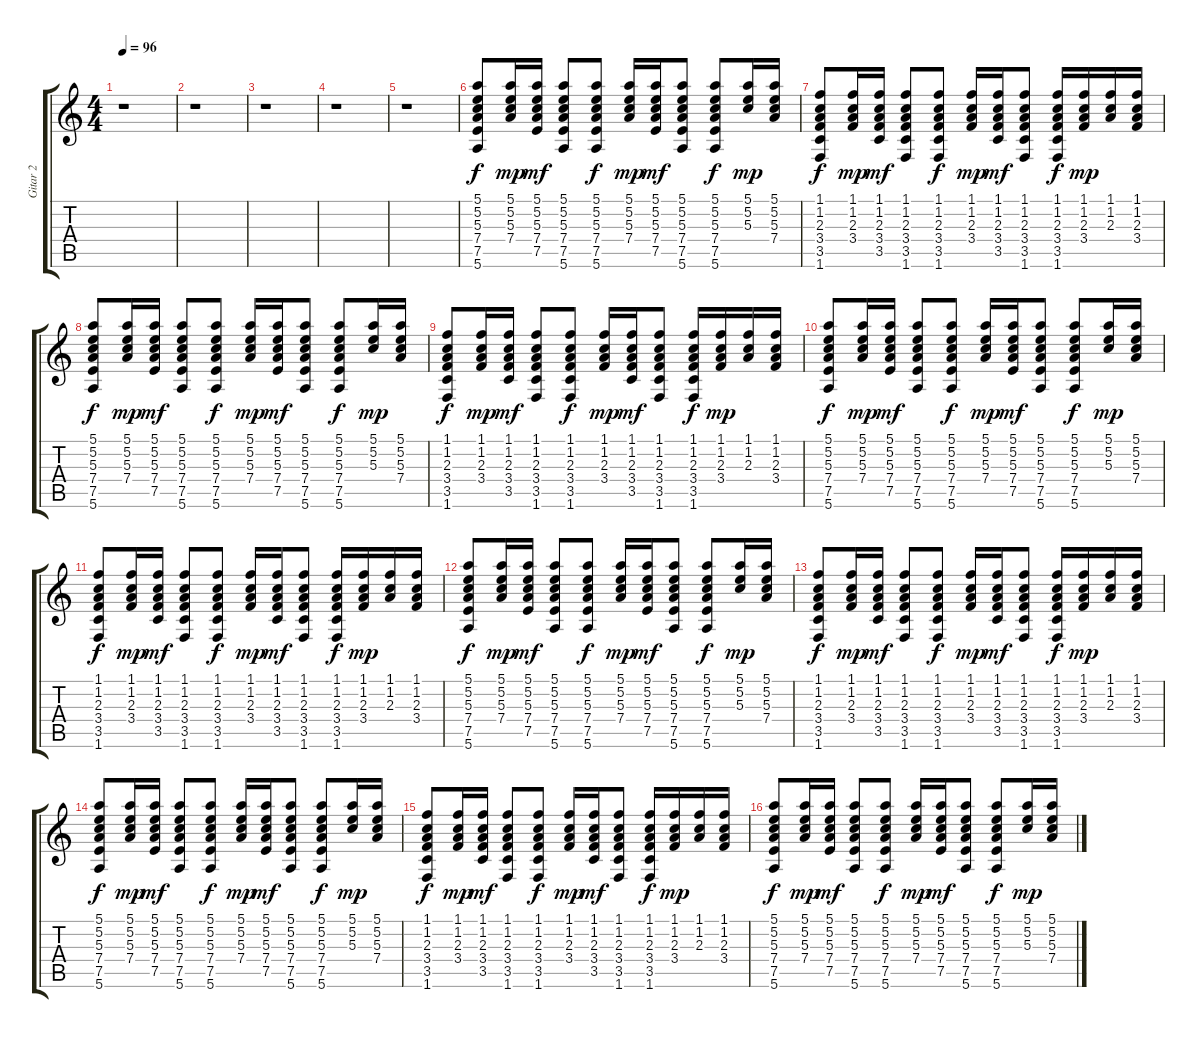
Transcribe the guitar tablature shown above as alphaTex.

\track ("Gitar 2" "Gitar 2") {instrument overdrivenguitar}
\staff {score tabs}
\tuning (E4 B3 G3 D3 A2 E2) {hide}
\ts (4 4)
\tempo 96
\clef g2
\ks c
r.1{dy fff} |
r.1 |
r.1 |
r.1 |
r.1 |
(5.1 5.2 5.3 7.4 7.5 5.6).8{dy f} (5.1 5.2 5.3 7.4).16{dy mp} (5.1 5.2 5.3 7.4 7.5).16{dy mf} (5.1 5.2 5.3 7.4 7.5 5.6).8 (5.1 5.2 5.3 7.4 7.5 5.6).8{dy f} (5.1 5.2 5.3 7.4).16{dy mp} (5.1 5.2 5.3 7.4 7.5).16{dy mf} (5.1 5.2 5.3 7.4 7.5 5.6).8 (5.1 5.2 5.3 7.4 7.5 5.6).8{dy f} (5.1 5.2 5.3).16{dy mp} (5.1 5.2 5.3 7.4).16 |
(1.1 1.2 2.3 3.4 3.5 1.6).8{dy f} (1.1 1.2 2.3 3.4).16{dy mp} (1.1 1.2 2.3 3.4 3.5).16{dy mf} (1.1 1.2 2.3 3.4 3.5 1.6).8 (1.1 1.2 2.3 3.4 3.5 1.6).8{dy f} (1.1 1.2 2.3 3.4).16{dy mp} (1.1 1.2 2.3 3.4 3.5).16{dy mf} (1.1 1.2 2.3 3.4 3.5 1.6).8 (1.1 1.2 2.3 3.4 3.5 1.6).16{dy f} (1.1 1.2 2.3 3.4).16{dy mp} (1.1 1.2 2.3).16 (1.1 1.2 2.3 3.4).16 |
(5.1 5.2 5.3 7.4 7.5 5.6).8{dy f} (5.1 5.2 5.3 7.4).16{dy mp} (5.1 5.2 5.3 7.4 7.5).16{dy mf} (5.1 5.2 5.3 7.4 7.5 5.6).8 (5.1 5.2 5.3 7.4 7.5 5.6).8{dy f} (5.1 5.2 5.3 7.4).16{dy mp} (5.1 5.2 5.3 7.4 7.5).16{dy mf} (5.1 5.2 5.3 7.4 7.5 5.6).8 (5.1 5.2 5.3 7.4 7.5 5.6).8{dy f} (5.1 5.2 5.3).16{dy mp} (5.1 5.2 5.3 7.4).16 |
(1.1 1.2 2.3 3.4 3.5 1.6).8{dy f} (1.1 1.2 2.3 3.4).16{dy mp} (1.1 1.2 2.3 3.4 3.5).16{dy mf} (1.1 1.2 2.3 3.4 3.5 1.6).8 (1.1 1.2 2.3 3.4 3.5 1.6).8{dy f} (1.1 1.2 2.3 3.4).16{dy mp} (1.1 1.2 2.3 3.4 3.5).16{dy mf} (1.1 1.2 2.3 3.4 3.5 1.6).8 (1.1 1.2 2.3 3.4 3.5 1.6).16{dy f} (1.1 1.2 2.3 3.4).16{dy mp} (1.1 1.2 2.3).16 (1.1 1.2 2.3 3.4).16 |
(5.1 5.2 5.3 7.4 7.5 5.6).8{dy f} (5.1 5.2 5.3 7.4).16{dy mp} (5.1 5.2 5.3 7.4 7.5).16{dy mf} (5.1 5.2 5.3 7.4 7.5 5.6).8 (5.1 5.2 5.3 7.4 7.5 5.6).8{dy f} (5.1 5.2 5.3 7.4).16{dy mp} (5.1 5.2 5.3 7.4 7.5).16{dy mf} (5.1 5.2 5.3 7.4 7.5 5.6).8 (5.1 5.2 5.3 7.4 7.5 5.6).8{dy f} (5.1 5.2 5.3).16{dy mp} (5.1 5.2 5.3 7.4).16 |
(1.1 1.2 2.3 3.4 3.5 1.6).8{dy f} (1.1 1.2 2.3 3.4).16{dy mp} (1.1 1.2 2.3 3.4 3.5).16{dy mf} (1.1 1.2 2.3 3.4 3.5 1.6).8 (1.1 1.2 2.3 3.4 3.5 1.6).8{dy f} (1.1 1.2 2.3 3.4).16{dy mp} (1.1 1.2 2.3 3.4 3.5).16{dy mf} (1.1 1.2 2.3 3.4 3.5 1.6).8 (1.1 1.2 2.3 3.4 3.5 1.6).16{dy f} (1.1 1.2 2.3 3.4).16{dy mp} (1.1 1.2 2.3).16 (1.1 1.2 2.3 3.4).16 |
(5.1 5.2 5.3 7.4 7.5 5.6).8{dy f} (5.1 5.2 5.3 7.4).16{dy mp} (5.1 5.2 5.3 7.4 7.5).16{dy mf} (5.1 5.2 5.3 7.4 7.5 5.6).8 (5.1 5.2 5.3 7.4 7.5 5.6).8{dy f} (5.1 5.2 5.3 7.4).16{dy mp} (5.1 5.2 5.3 7.4 7.5).16{dy mf} (5.1 5.2 5.3 7.4 7.5 5.6).8 (5.1 5.2 5.3 7.4 7.5 5.6).8{dy f} (5.1 5.2 5.3).16{dy mp} (5.1 5.2 5.3 7.4).16 |
(1.1 1.2 2.3 3.4 3.5 1.6).8{dy f} (1.1 1.2 2.3 3.4).16{dy mp} (1.1 1.2 2.3 3.4 3.5).16{dy mf} (1.1 1.2 2.3 3.4 3.5 1.6).8 (1.1 1.2 2.3 3.4 3.5 1.6).8{dy f} (1.1 1.2 2.3 3.4).16{dy mp} (1.1 1.2 2.3 3.4 3.5).16{dy mf} (1.1 1.2 2.3 3.4 3.5 1.6).8 (1.1 1.2 2.3 3.4 3.5 1.6).16{dy f} (1.1 1.2 2.3 3.4).16{dy mp} (1.1 1.2 2.3).16 (1.1 1.2 2.3 3.4).16 |
(5.1 5.2 5.3 7.4 7.5 5.6).8{dy f} (5.1 5.2 5.3 7.4).16{dy mp} (5.1 5.2 5.3 7.4 7.5).16{dy mf} (5.1 5.2 5.3 7.4 7.5 5.6).8 (5.1 5.2 5.3 7.4 7.5 5.6).8{dy f} (5.1 5.2 5.3 7.4).16{dy mp} (5.1 5.2 5.3 7.4 7.5).16{dy mf} (5.1 5.2 5.3 7.4 7.5 5.6).8 (5.1 5.2 5.3 7.4 7.5 5.6).8{dy f} (5.1 5.2 5.3).16{dy mp} (5.1 5.2 5.3 7.4).16 |
(1.1 1.2 2.3 3.4 3.5 1.6).8{dy f} (1.1 1.2 2.3 3.4).16{dy mp} (1.1 1.2 2.3 3.4 3.5).16{dy mf} (1.1 1.2 2.3 3.4 3.5 1.6).8 (1.1 1.2 2.3 3.4 3.5 1.6).8{dy f} (1.1 1.2 2.3 3.4).16{dy mp} (1.1 1.2 2.3 3.4 3.5).16{dy mf} (1.1 1.2 2.3 3.4 3.5 1.6).8 (1.1 1.2 2.3 3.4 3.5 1.6).16{dy f} (1.1 1.2 2.3 3.4).16{dy mp} (1.1 1.2 2.3).16 (1.1 1.2 2.3 3.4).16 |
(5.1 5.2 5.3 7.4 7.5 5.6).8{dy f} (5.1 5.2 5.3 7.4).16{dy mp} (5.1 5.2 5.3 7.4 7.5).16{dy mf} (5.1 5.2 5.3 7.4 7.5 5.6).8 (5.1 5.2 5.3 7.4 7.5 5.6).8{dy f} (5.1 5.2 5.3 7.4).16{dy mp} (5.1 5.2 5.3 7.4 7.5).16{dy mf} (5.1 5.2 5.3 7.4 7.5 5.6).8 (5.1 5.2 5.3 7.4 7.5 5.6).8{dy f} (5.1 5.2 5.3).16{dy mp} (5.1 5.2 5.3 7.4).16
